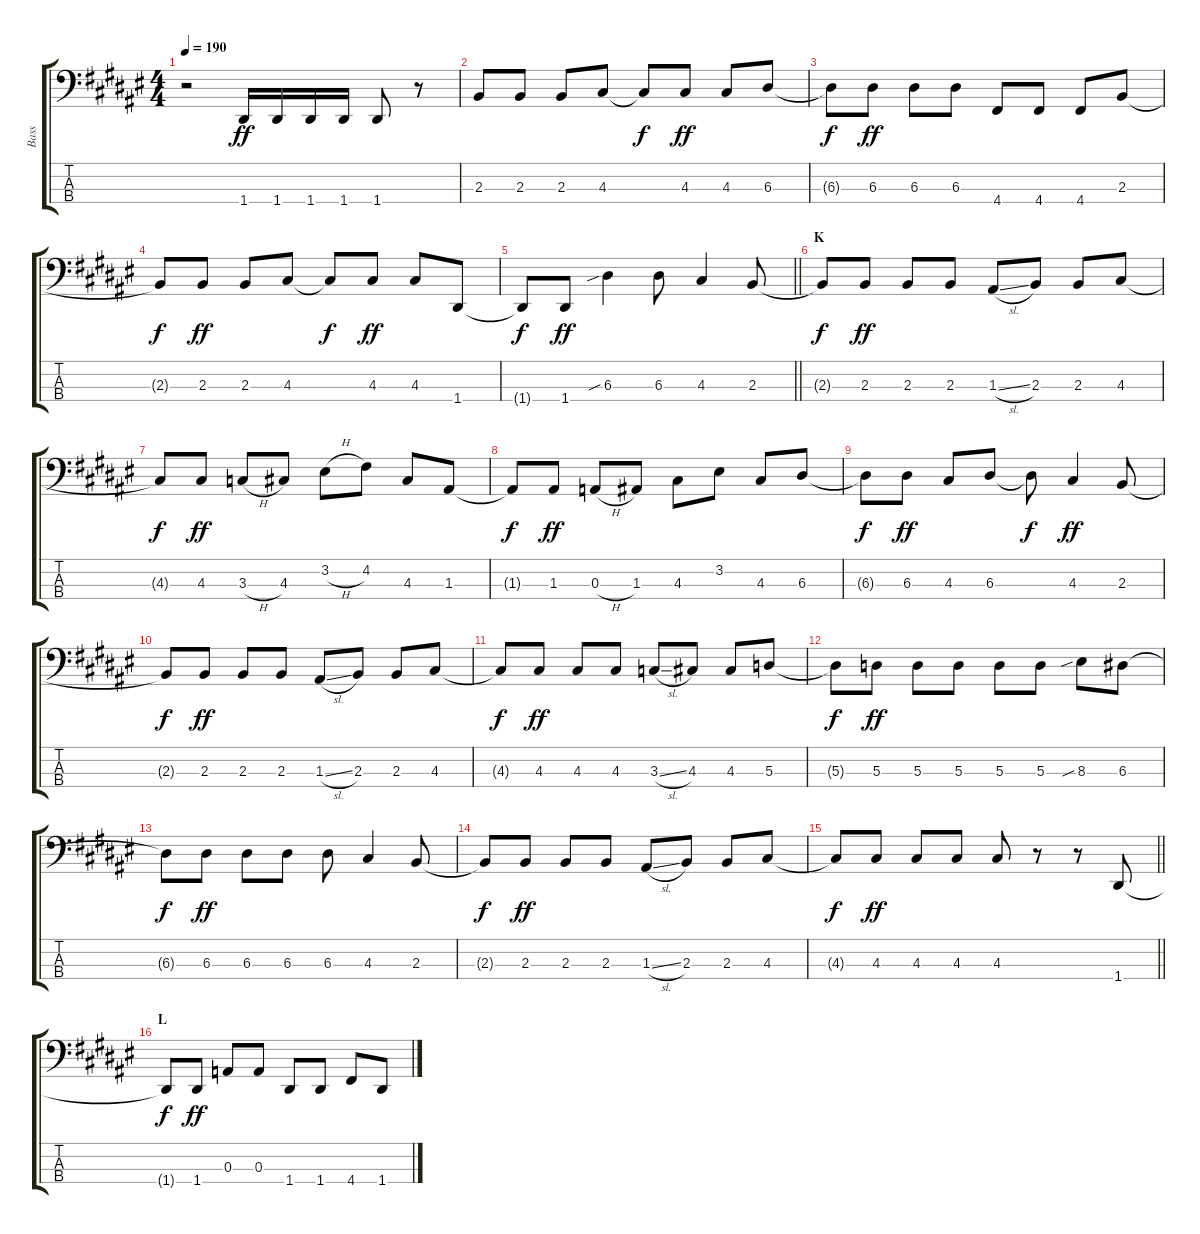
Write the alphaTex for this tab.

\track ("Bass" "Bass") {instrument slapbass1}
\staff {score tabs}
\tuning (G2 D2 A1 D1) {hide}
\ts (4 4)
\tempo 190
\clef f4
\ks f#
r.2{dy ff} 1.4.16 1.4.16 1.4.16 1.4.16 1.4.8 r.8 |
2.3.8 2.3.8 2.3.8 4.3.8 4.3{t}.8{dy f} 4.3.8{dy ff} 4.3.8 6.3.8 |
6.3{t}.8{dy f} 6.3.8{dy ff} 6.3.8 6.3.8 4.4.8 4.4.8 4.4.8 2.3.8 |
2.3{t}.8{dy f} 2.3.8{dy ff} 2.3.8 4.3.8 4.3{t}.8{dy f} 4.3.8{dy ff} 4.3.8 1.4.8 |
\barLineRight lightlight
1.4{t}.8{dy f} 1.4.8{dy ff} 6.3{sib}.4 6.3.8 4.3.4 2.3.8 |
\section ("" "K")
2.3{t}.8{dy f} 2.3.8{dy ff} 2.3.8 2.3.8 1.3{sl}.8 2.3.8 2.3.8 4.3.8 |
4.3{t}.8{dy f} 4.3.8{dy ff} 3.3{h}.8 4.3.8 3.2{h}.8 4.2.8 4.3.8 1.3.8 |
1.3{t}.8{dy f} 1.3.8{dy ff} 0.3{h}.8 1.3.8 4.3.8 3.2.8 4.3.8 6.3.8 |
6.3{t}.8{dy f} 6.3.8{dy ff} 4.3.8 6.3.8 6.3{t}.8{dy f} 4.3.4{dy ff} 2.3.8 |
2.3{t}.8{dy f} 2.3.8{dy ff} 2.3.8 2.3.8 1.3{sl}.8 2.3.8 2.3.8 4.3.8 |
4.3{t}.8{dy f} 4.3.8{dy ff} 4.3.8 4.3.8 3.3{sl}.8 4.3.8 4.3.8 5.3.8 |
5.3{t}.8{dy f} 5.3.8{dy ff} 5.3.8 5.3.8 5.3.8 5.3.8 8.3{sib}.8 6.3.8 |
6.3{t}.8{dy f} 6.3.8{dy ff} 6.3.8 6.3.8 6.3.8 4.3.4 2.3.8 |
2.3{t}.8{dy f} 2.3.8{dy ff} 2.3.8 2.3.8 1.3{sl}.8 2.3.8 2.3.8 4.3.8 |
\barLineRight lightlight
4.3{t}.8{dy f} 4.3.8{dy ff} 4.3.8 4.3.8 4.3.8 r.8 r.8 1.4.8 |
\section ("" "L")
1.4{t}.8{dy f} 1.4.8{dy ff} 0.3.8 0.3.8 1.4.8 1.4.8 4.4.8 1.4.8
